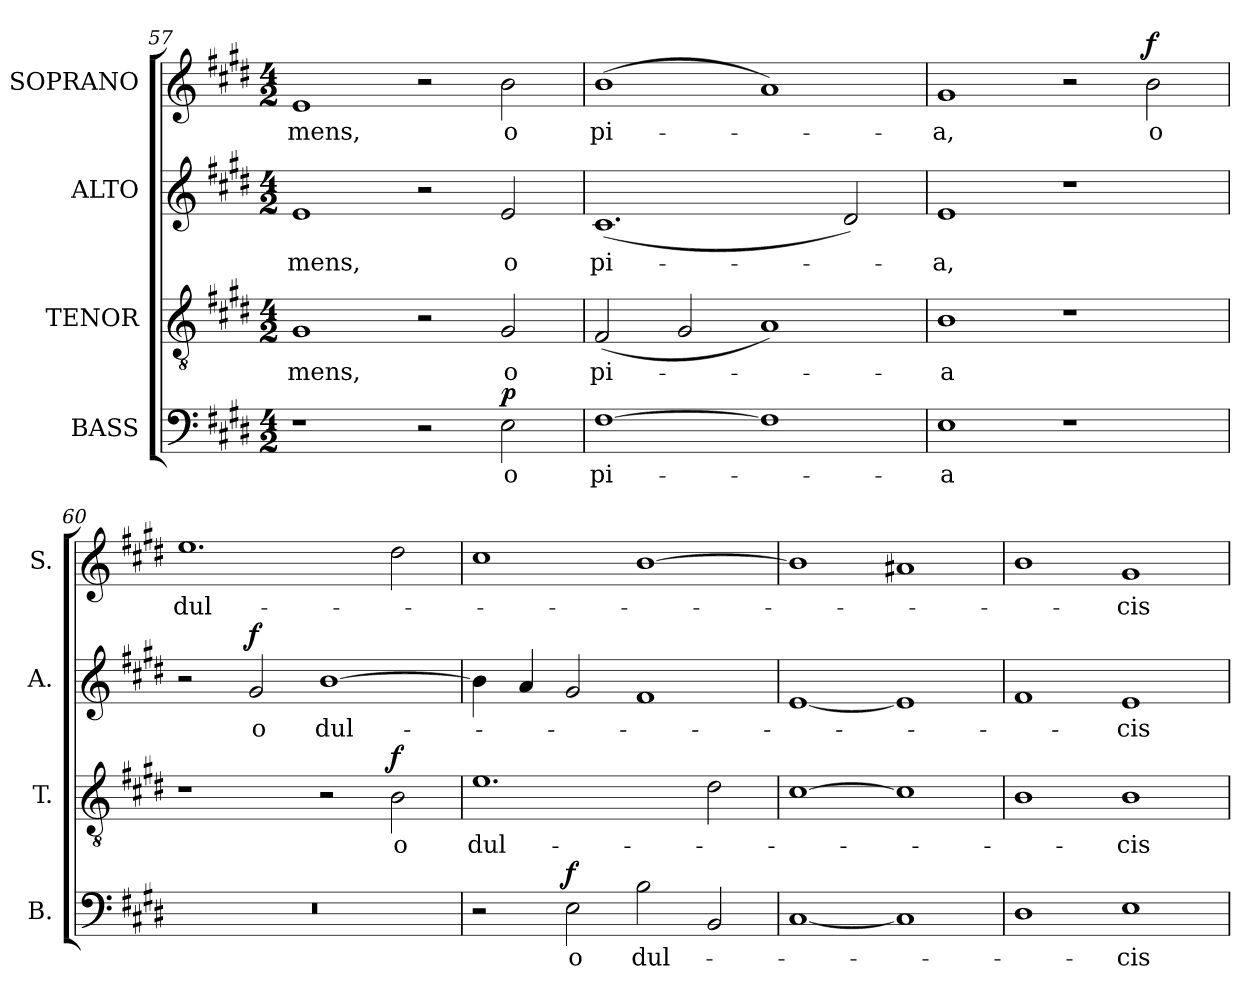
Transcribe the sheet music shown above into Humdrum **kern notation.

**kern	**text	**dynam	**kern	**text	**dynam	**kern	**text	**dynam	**kern	**text	**dynam
*part4	*part4	*part4	*part3	*part3	*part3	*part2	*part2	*part2	*part1	*part1	*part1
*staff4	*staff4	*staff4	*staff3	*staff3	*staff3	*staff2	*staff2	*staff2	*staff1	*staff1	*staff1
*I"BASS	*	*	*I"TENOR	*	*	*I"ALTO	*	*	*I"SOPRANO	*	*
*I'B.	*	*	*I'T.	*	*	*I'A.	*	*	*I'S.	*	*
!!LO:PB:g=z
*clefF4	*	*	*clefGv2	*	*	*clefG2	*	*	*clefG2	*	*
*	*	*	*ITrd7c12	*	*	*	*	*	*	*	*
*k[f#c#g#d#]	*	*	*k[f#c#g#d#]	*	*	*k[f#c#g#d#]	*	*	*k[f#c#g#d#]	*	*
*E:	*	*	*E:	*	*	*E:	*	*	*E:	*	*
*M4/2	*	*	*M4/2	*	*	*M4/2	*	*	*M4/2	*	*
=57	=57	=57	=57	=57	=57	=57	=57	=57	=57	=57	=57
!	!	!	!	!LO:LY:b:color=#000000	!	!	!	!	!	!	!
!	!	!	!	!	!	!	!LO:LY:b:color=#000000	!	!	!	!
!	!	!	!	!	!	!	!	!	!	!LO:LY:b:color=#000000	!
1r	.	.	1GG#i	-mens,	.	1ei	-mens,	.	1ei	-mens,	.
2r	.	.	2r	.	.	2r	.	.	2r	.	.
!	!LO:LY:b:color=#000000	!	!	!	!	!	!	!	!	!	!
!	!	!	!	!LO:LY:b:color=#000000	!	!	!	!	!	!	!
!	!	!	!	!	!	!	!LO:LY:b:color=#000000	!	!	!	!
!	!	!	!	!	!	!	!	!	!	!LO:LY:b:color=#000000	!
2Ei\	o	p	2GG#i/	o	.	2ei/	o	.	2bi\	o	.
=58	=58	=58	=58	=58	=58	=58	=58	=58	=58	=58	=58
!	!LO:LY:b:color=#000000	!	!	!	!	!	!	!	!	!	!
!	!	!	!	!LO:LY:b:color=#000000	!	!	!	!	!	!	!
!	!	!	!	!	!	!	!LO:LY:b:color=#000000	!	!	!	!
!	!	!	!	!	!	!	!	!	!	!LO:LY:b:color=#000000	!
[1F#i	pi-	.	(2FF#i/	pi-	.	(1.c#i	pi-	.	(1bi	pi-	.
.	.	.	2GG#i/	.	.	.	.	.	.	.	.
1F#i]	.	.	1AAi)	.	.	.	.	.	1ai)	.	.
.	.	.	.	.	.	2d#i/)	.	.	.	.	.
=59	=59	=59	=59	=59	=59	=59	=59	=59	=59	=59	=59
!	!LO:LY:b:color=#000000	!	!	!	!	!	!	!	!	!	!
!	!	!	!	!LO:LY:b:color=#000000	!	!	!	!	!	!	!
!	!	!	!	!	!	!	!LO:LY:b:color=#000000	!	!	!	!
!	!	!	!	!	!	!	!	!	!	!LO:LY:b:color=#000000	!
1Ei	-a	.	1BBi	-a	.	1ei	-a,	.	1g#i	-a,	.
1r	.	.	1r	.	.	1r	.	.	2r	.	.
!	!	!	!	!	!	!	!	!	!	!LO:LY:b:color=#000000	!
.	.	.	.	.	.	.	.	.	2bi\	o	f
=60	=60	=60	=60	=60	=60	=60	=60	=60	=60	=60	=60
!LO:N:vis=1	!	!	!	!	!	!	!	!	!	!	!
!	!	!	!	!	!	!	!	!	!	!LO:LY:b:color=#000000	!
0r	.	.	1r	.	.	2r	.	.	1.eei	dul-	.
!	!	!	!	!	!	!	!LO:LY:b:color=#000000	!	!	!	!
.	.	.	.	.	.	2g#i/	o	f	.	.	.
!	!	!	!	!	!	!	!LO:LY:b:color=#000000	!	!	!	!
.	.	.	2r	.	.	[1bi	dul-	.	.	.	.
!	!	!	!	!LO:LY:b:color=#000000	!	!	!	!	!	!	!
.	.	.	2BBi\	o	f	.	.	.	2dd#i\	.	.
=61	=61	=61	=61	=61	=61	=61	=61	=61	=61	=61	=61
!	!	!	!	!LO:LY:b:color=#000000	!	!	!	!	!	!	!
2r	.	.	1.Ei	dul-	.	4bi\]	.	.	1cc#i	.	.
.	.	.	.	.	.	4ai/	.	.	.	.	.
!	!LO:LY:b:color=#000000	!	!	!	!	!	!	!	!	!	!
2Ei\	o	f	.	.	.	2g#i/	.	.	.	.	.
!	!LO:LY:b:color=#000000	!	!	!	!	!	!	!	!	!	!
2Bi\	dul-	.	.	.	.	1f#i	.	.	[1bi	.	.
2BBi/	.	.	2D#i\	.	.	.	.	.	.	.	.
!!LO:LB:g=z
=62	=62	=62	=62	=62	=62	=62	=62	=62	=62	=62	=62
[1C#i	.	.	[1C#i	.	.	[1ei	.	.	1bi]	.	.
1C#i]	.	.	1C#i]	.	.	1ei]	.	.	1a#Xi	.	.
=63	=63	=63	=63	=63	=63	=63	=63	=63	=63	=63	=63
1D#i	.	.	1BBi	.	.	1f#i	.	.	1bi	.	.
!	!LO:LY:b:color=#000000	!	!	!	!	!	!	!	!	!	!
!	!	!	!	!LO:LY:b:color=#000000	!	!	!	!	!	!	!
!	!	!	!	!	!	!	!LO:LY:b:color=#000000	!	!	!	!
!	!	!	!	!	!	!	!	!	!	!LO:LY:b:color=#000000	!
1Ei	-cis	.	1BBi	-cis	.	1ei	-cis	.	1g#i	-cis	.
=	=	=	=	=	=	=	=	=	=	=	=
*-	*-	*-	*-	*-	*-	*-	*-	*-	*-	*-	*-
